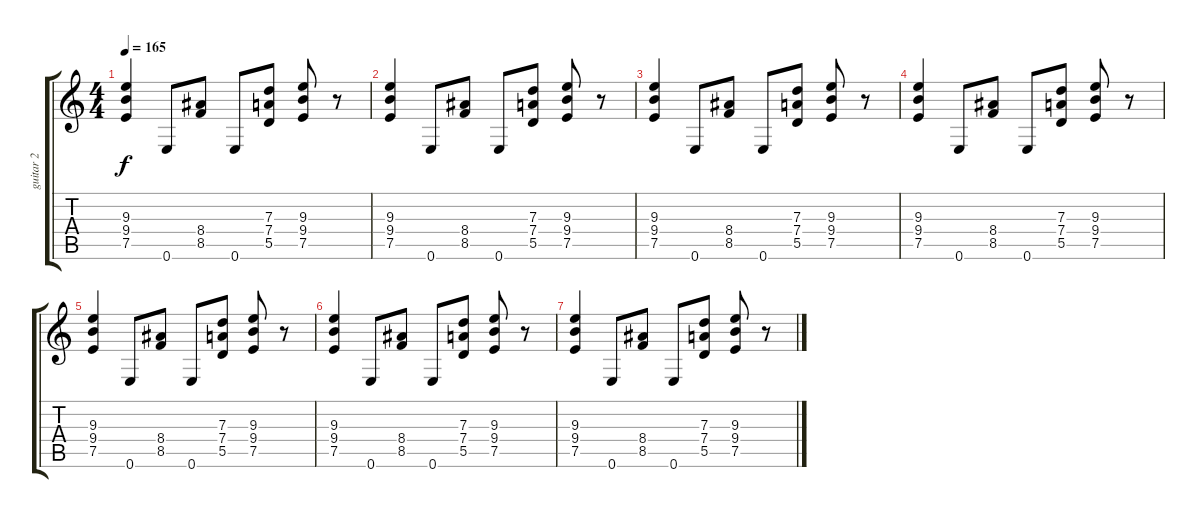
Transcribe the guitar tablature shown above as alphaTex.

\track ("guitar 2" "guitar 2") {instrument distortionguitar}
\staff {score tabs}
\tuning (E4 B3 G3 D3 A2 E2) {hide}
\ts (4 4)
\tempo 165
\clef g2
\ks c
(9.3 9.4 7.5).4{dy f} 0.6.8 (8.4 8.5).8 0.6.8 (7.3 7.4 5.5).8 (9.3 9.4 7.5).8 r.8 |
(9.3 9.4 7.5).4 0.6.8 (8.4 8.5).8 0.6.8 (7.3 7.4 5.5).8 (9.3 9.4 7.5).8 r.8 |
(9.3 9.4 7.5).4 0.6.8 (8.4 8.5).8 0.6.8 (7.3 7.4 5.5).8 (9.3 9.4 7.5).8 r.8 |
(9.3 9.4 7.5).4 0.6.8 (8.4 8.5).8 0.6.8 (7.3 7.4 5.5).8 (9.3 9.4 7.5).8 r.8 |
(9.3 9.4 7.5).4 0.6.8 (8.4 8.5).8 0.6.8 (7.3 7.4 5.5).8 (9.3 9.4 7.5).8 r.8 |
(9.3 9.4 7.5).4 0.6.8 (8.4 8.5).8 0.6.8 (7.3 7.4 5.5).8 (9.3 9.4 7.5).8 r.8 |
(9.3 9.4 7.5).4 0.6.8 (8.4 8.5).8 0.6.8 (7.3 7.4 5.5).8 (9.3 9.4 7.5).8 r.8
